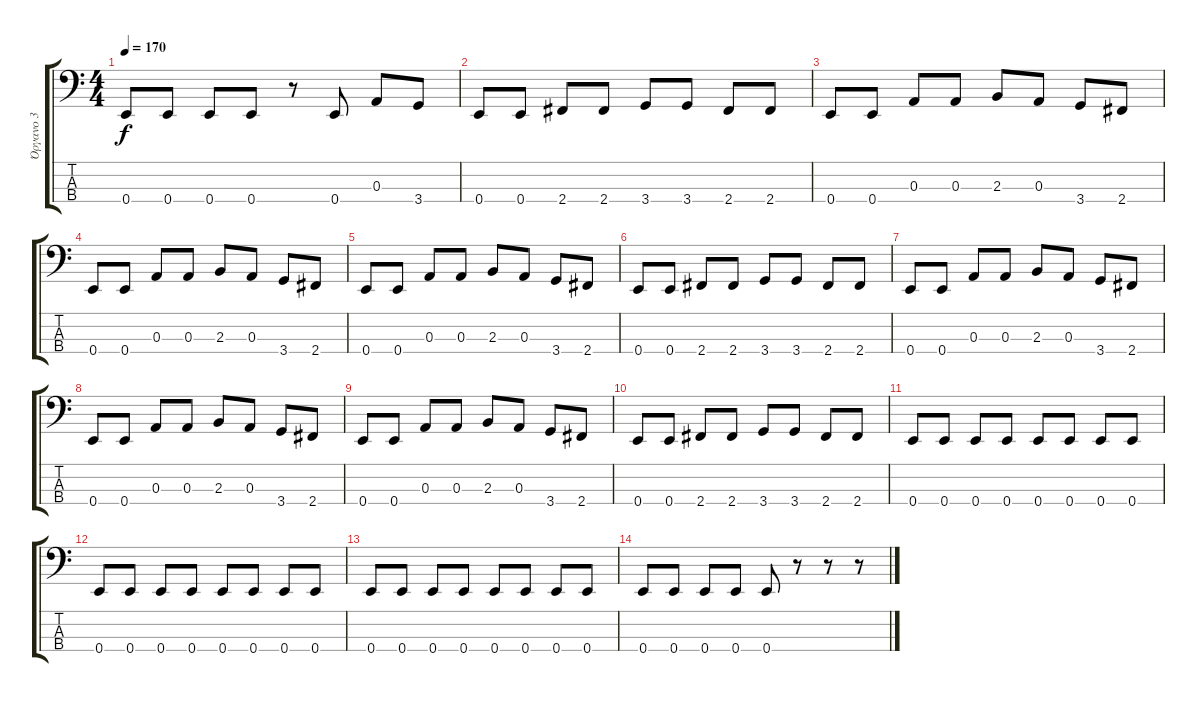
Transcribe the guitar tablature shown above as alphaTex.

\track ("Όργανο 3" "Όργανο 3") {instrument electricbassfinger}
\staff {score tabs}
\tuning (G2 D2 A1 E1) {hide}
\ts (4 4)
\tempo 170
\clef f4
\ks c
0.4.8{dy f} 0.4.8 0.4.8 0.4.8 r.8 0.4.8 0.3.8 3.4.8 |
0.4.8 0.4.8 2.4.8 2.4.8 3.4.8 3.4.8 2.4.8 2.4.8 |
0.4.8 0.4.8 0.3.8 0.3.8 2.3.8 0.3.8 3.4.8 2.4.8 |
0.4.8 0.4.8 0.3.8 0.3.8 2.3.8 0.3.8 3.4.8 2.4.8 |
0.4.8 0.4.8 0.3.8 0.3.8 2.3.8 0.3.8 3.4.8 2.4.8 |
0.4.8 0.4.8 2.4.8 2.4.8 3.4.8 3.4.8 2.4.8 2.4.8 |
0.4.8 0.4.8 0.3.8 0.3.8 2.3.8 0.3.8 3.4.8 2.4.8 |
0.4.8 0.4.8 0.3.8 0.3.8 2.3.8 0.3.8 3.4.8 2.4.8 |
0.4.8 0.4.8 0.3.8 0.3.8 2.3.8 0.3.8 3.4.8 2.4.8 |
0.4.8 0.4.8 2.4.8 2.4.8 3.4.8 3.4.8 2.4.8 2.4.8 |
0.4.8 0.4.8 0.4.8 0.4.8 0.4.8 0.4.8 0.4.8 0.4.8 |
0.4.8 0.4.8 0.4.8 0.4.8 0.4.8 0.4.8 0.4.8 0.4.8 |
0.4.8 0.4.8 0.4.8 0.4.8 0.4.8 0.4.8 0.4.8 0.4.8 |
0.4.8 0.4.8 0.4.8 0.4.8 0.4.8 r.8 r.8 r.8
